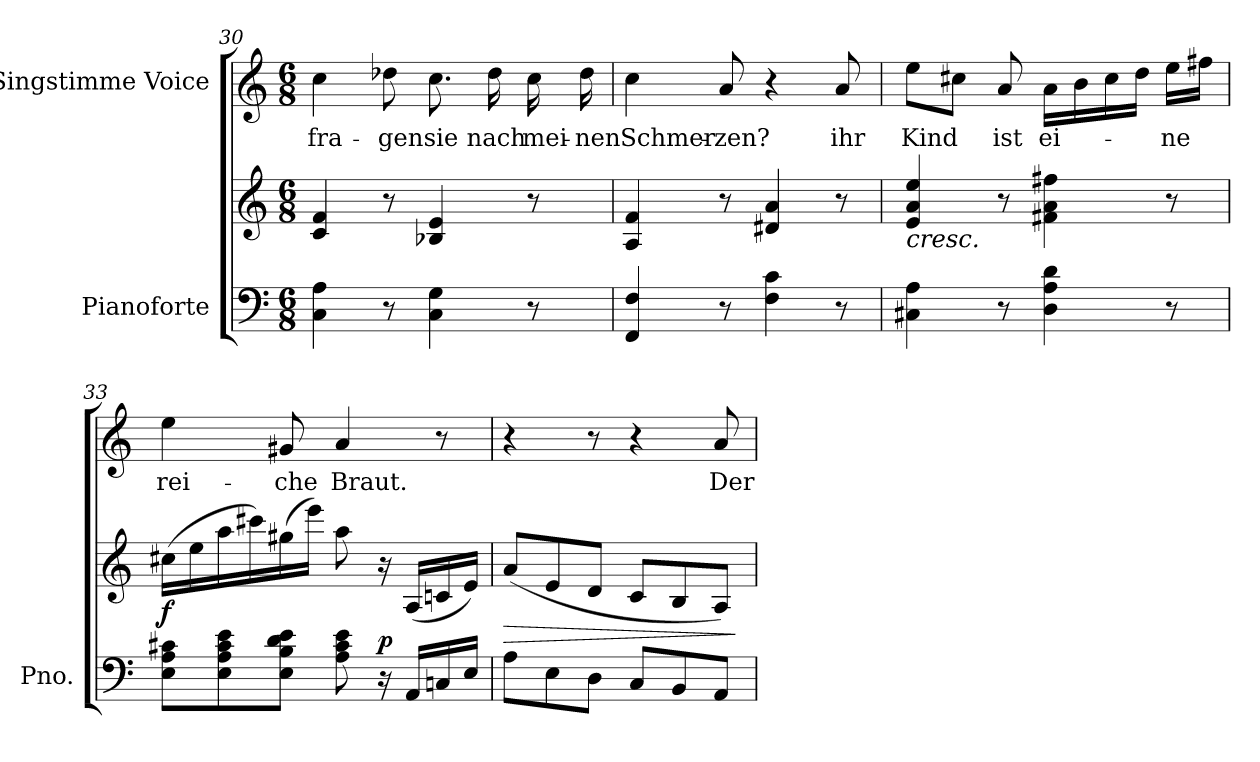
**kern	**kern	**dynam	**kern	**text
*part2	*part2	*part2	*part1	*part1
*staff3	*staff2	*staff2/3	*staff1	*staff1
*I"Pianoforte	*	*	*I"Singstimme Voice	*
*I'Pno.	*	*	*	*
!!LO:PB:g=z
*clefF4	*clefG2	*	*clefG2	*
*k[]	*k[]	*	*k[]	*
*M6/8	*M6/8	*	*M6/8	*
=30	=30	=30	=30	=30
!	!	!LO:DY:b	!	!LO:LY:b
4C\ 4A\	4c/ 4f/	other-dynamics	4cc\	fra-
!	!	!	!	!LO:LY:b
8r	8r	.	8dd-X\	-gen
!	!	!	!	!LO:LY:b
4C\ 4G\	4B-X/ 4e/	.	8.cc\	sie
!	!	!	!	!LO:LY:b
.	.	.	16dd-\	nach
!	!	!	!	!LO:LY:b
8r	8r	.	16cc\	mei-
!	!	!	!	!LO:LY:b
.	.	.	16dd-\	-nen
=31	=31	=31	=31	=31
!	!	!	!	!LO:LY:b
4FF/ 4F/	4A/ 4f/	.	4cc\	Schmer-
!	!	!	!	!LO:LY:b
8r	8r	.	8a/	-zen?
4F\ 4c\	4d#X/ 4a/	.	4r	.
!	!	!	!	!LO:LY:b
8r	8r	.	8a/	ihr
=32	=32	=32	=32	=32
!	!LO:TX:b:i:t=cresc.	!	!	!
!	!	!	!	!LO:LY:b
4C#X\ 4A\	4e/ 4a/ 4ee/	.	8ee\L	Kind
.	.	.	8cc#X\J	.
!	!	!	!	!LO:LY:b
8r	8r	.	8a/	ist
!	!	!	!	!LO:LY:b
4D\ 4A\ 4d\	4f#X\ 4a\ 4ff#X\	.	16a\LL	ei-
.	.	.	16b\	.
.	.	.	16cc#\	.
.	.	.	16dd\JJ	.
!	!	!	!	!LO:LY:b
8r	8r	.	16ee\LL	-ne
.	.	.	16ff#X\JJ	.
=33	=33	=33	=33	=33
!	!	!LO:DY:b	!	!LO:LY:b
8E\ 8A\ 8c#X\L	(>16cc#X\LL	f	4ee\	rei-
.	16ee\	.	.	.
8E\ 8A\ 8c#\ 8e\	16aa\	.	.	.
.	16ccc#X\)	.	.	.
!	!	!	!	!LO:LY:b
8E\ 8B\ 8d\ 8e\J	(>16gg#X\	.	8g#X/	-che
.	16eee\JJ)	.	.	.
!	!	!	!	!LO:LY:b
8A\ 8c#\ 8e\	8aa\	.	4a/	Braut.
!	!	!LO:DY:a=2	!	!
16r	16r	p	.	.
16AA/LL	(<16A/LL	.	.	.
16Cn/	16cn/	.	8r	.
16E/JJ	16e/JJ)	.	.	.
!!LO:LB:g=z
=34	=34	=34	=34	=34
!	!	!LO:HP:b	!	!
8A\L	(<8a/L	>	4r	.
8E\	8e/	.	.	.
8D\J	8d/J	.	8r	.
8C/L	8c/L	.	4r	.
8BB/	8B/	.	.	.
!	!	!	!	!LO:LY:b
8AA/J	8A/J)	.	8a/	Der
.	.	]	.	.
=	=	=	=	=
*-	*-	*-	*-	*-
